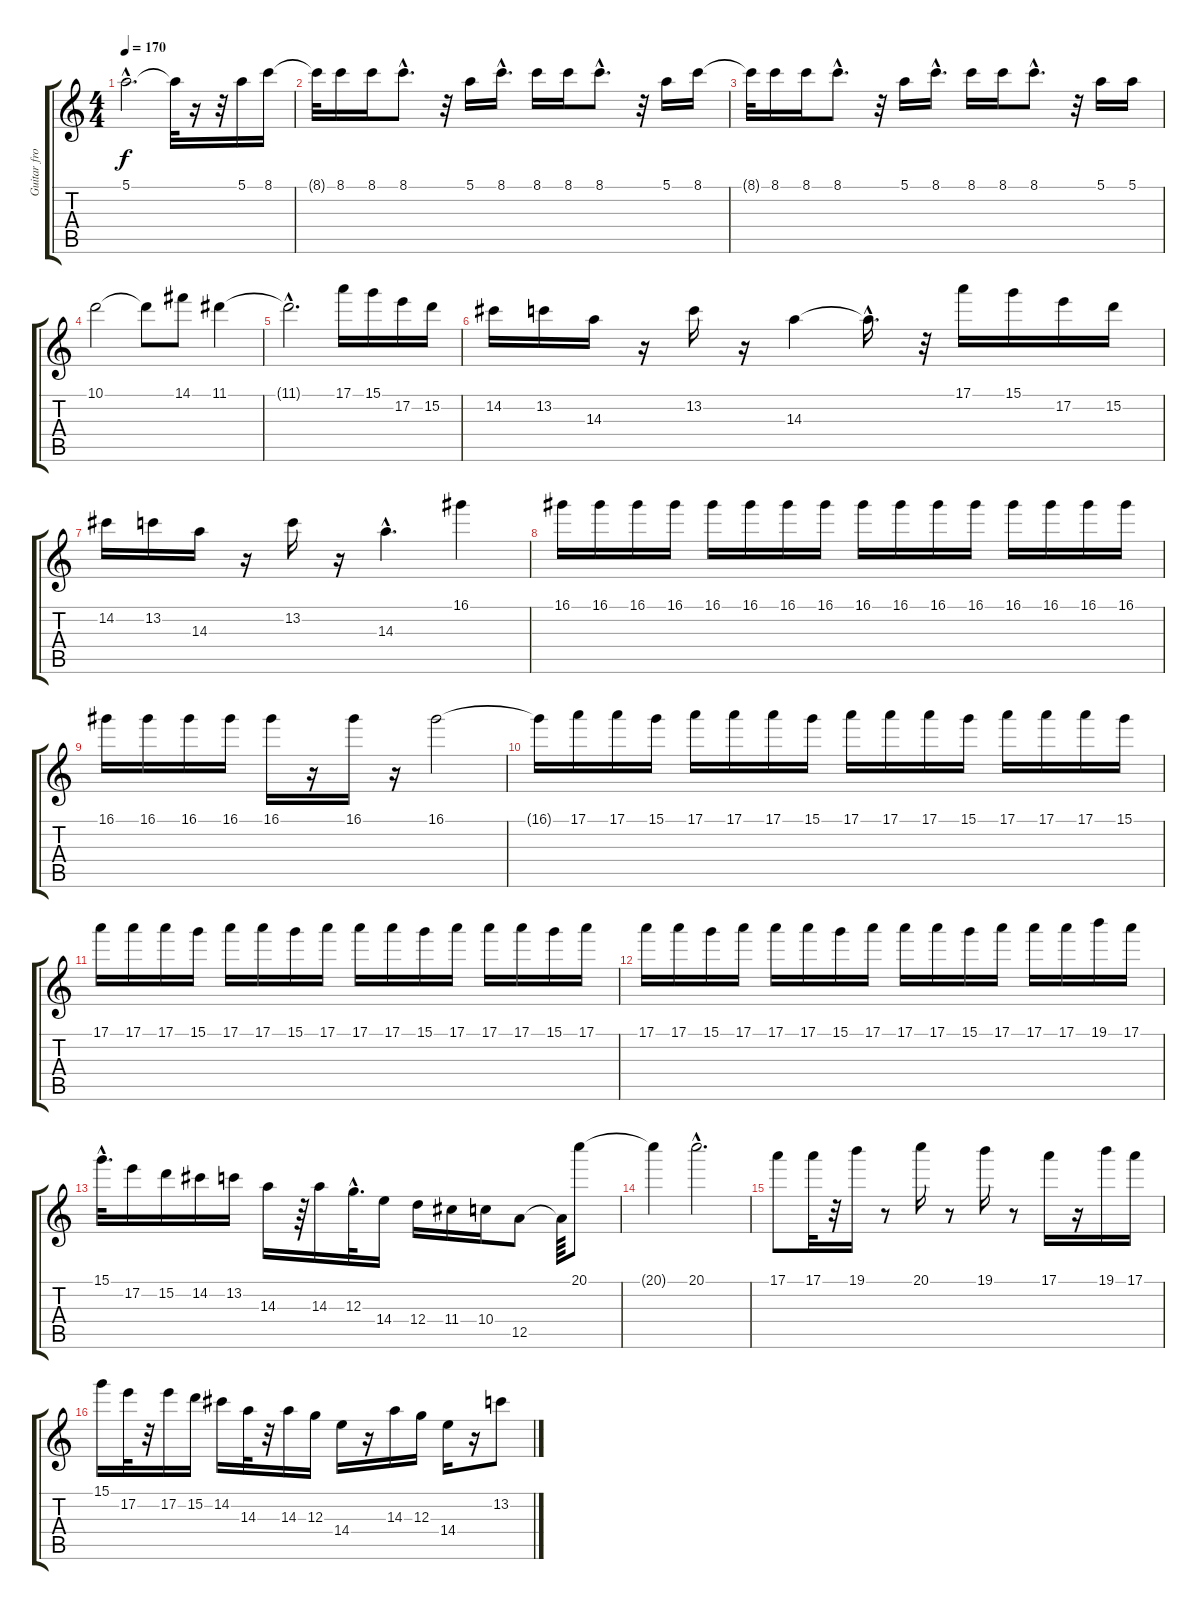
\track ("Guitar from MIDI" "Guitar fro") {instrument overdrivenguitar}
\staff {score tabs}
\tuning (E4 B3 G3 D3 A2 E2) {hide}
\ts (4 4)
\tempo 170
\clef g2
\ks c
5.1{hac t}.2{d dy f} 5.1{t}.32 r.16 r.32 5.1.16 8.1.16 |
8.1{t}.32 8.1.16 8.1.16 8.1{hac}.8{d} r.32 5.1.16 8.1{hac}.16{d} 8.1.16 8.1.16 8.1{hac}.8{d} r.32 5.1.16 8.1.16 |
8.1{t}.32 8.1.16 8.1.16 8.1{hac}.8{d} r.32 5.1.16 8.1{hac}.16{d} 8.1.16 8.1.16 8.1{hac}.8{d} r.32 5.1.16 5.1.16 |
10.1.2 10.1{t}.8 14.1.8 11.1.4 |
11.1{hac t}.2{d} 17.1.16 15.1.16 17.2.16 15.2.16 |
14.2.16 13.2.16 14.3.16 r.16 13.2.16 r.16 14.3.4 14.3{hac t}.16{d} r.32 17.1.16 15.1.16 17.2.16 15.2.16 |
14.2.16 13.2.16 14.3.16 r.16 13.2.16 r.16 14.3{hac}.4{d} 16.1.4 |
16.1.16 16.1.16 16.1.16 16.1.16 16.1.16 16.1.16 16.1.16 16.1.16 16.1.16 16.1.16 16.1.16 16.1.16 16.1.16 16.1.16 16.1.16 16.1.16 |
16.1.16 16.1.16 16.1.16 16.1.16 16.1.16 r.16 16.1.16 r.16 16.1.2 |
16.1{t}.16 17.1.16 17.1.16 15.1.16 17.1.16 17.1.16 17.1.16 15.1.16 17.1.16 17.1.16 17.1.16 15.1.16 17.1.16 17.1.16 17.1.16 15.1.16 |
17.1.16 17.1.16 17.1.16 15.1.16 17.1.16 17.1.16 15.1.16 17.1.16 17.1.16 17.1.16 15.1.16 17.1.16 17.1.16 17.1.16 15.1.16 17.1.16 |
17.1.16 17.1.16 15.1.16 17.1.16 17.1.16 17.1.16 15.1.16 17.1.16 17.1.16 17.1.16 15.1.16 17.1.16 17.1.16 17.1.16 19.1.16 17.1.16 |
15.1{hac}.32{d} 17.2.16 15.2.16 14.2.16 13.2.16 14.3.16 r.64 14.3.16 12.3{hac}.32{d} 14.4.16 12.4.16 11.4.16 10.4.16 12.5.8 12.5{t}.64 20.1.8 |
20.1{t}.4 20.1{hac}.2{d} |
17.1.8 17.1.32 r.32 19.1.16 r.8 20.1.16 r.8 19.1.16 r.8 17.1.16 r.16 19.1.16 17.1.16 |
15.1.16 17.2.32 r.32 17.2.16 15.2.16 14.2.16 14.3.32 r.32 14.3.16 12.3.16 14.4.16 r.16 14.3.16 12.3.16 14.4.16 r.16 13.2.8
